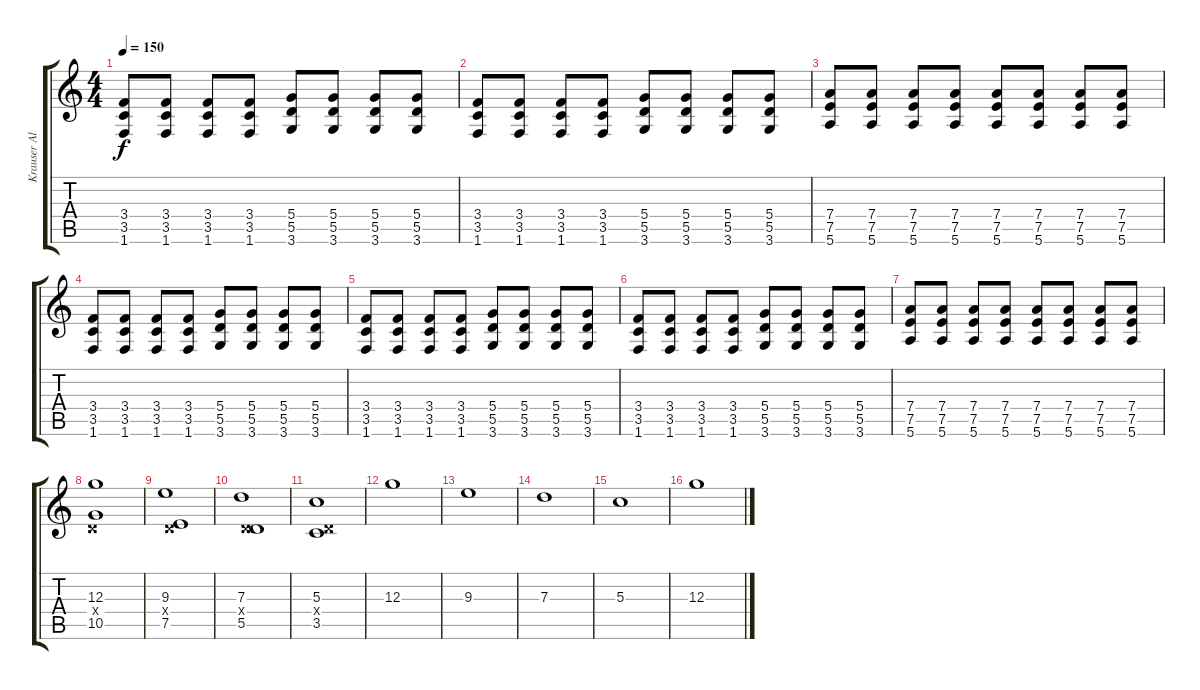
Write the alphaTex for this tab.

\track ("Krauser Alex" "Krauser Al") {instrument distortionguitar}
\staff {score tabs}
\tuning (E4 B3 G3 D3 A2 E2) {hide}
\ts (4 4)
\tempo 150
\clef g2
\ks c
(3.4 3.5 1.6).8{dy f} (3.4 3.5 1.6).8 (3.4 3.5 1.6).8 (3.4 3.5 1.6).8 (5.4 5.5 3.6).8 (5.4 5.5 3.6).8 (5.4 5.5 3.6).8 (5.4 5.5 3.6).8 |
(3.4 3.5 1.6).8 (3.4 3.5 1.6).8 (3.4 3.5 1.6).8 (3.4 3.5 1.6).8 (5.4 5.5 3.6).8 (5.4 5.5 3.6).8 (5.4 5.5 3.6).8 (5.4 5.5 3.6).8 |
(7.4 7.5 5.6).8 (7.4 7.5 5.6).8 (7.4 7.5 5.6).8 (7.4 7.5 5.6).8 (7.4 7.5 5.6).8 (7.4 7.5 5.6).8 (7.4 7.5 5.6).8 (7.4 7.5 5.6).8 |
(3.4 3.5 1.6).8 (3.4 3.5 1.6).8 (3.4 3.5 1.6).8 (3.4 3.5 1.6).8 (5.4 5.5 3.6).8 (5.4 5.5 3.6).8 (5.4 5.5 3.6).8 (5.4 5.5 3.6).8 |
(3.4 3.5 1.6).8 (3.4 3.5 1.6).8 (3.4 3.5 1.6).8 (3.4 3.5 1.6).8 (5.4 5.5 3.6).8 (5.4 5.5 3.6).8 (5.4 5.5 3.6).8 (5.4 5.5 3.6).8 |
(3.4 3.5 1.6).8 (3.4 3.5 1.6).8 (3.4 3.5 1.6).8 (3.4 3.5 1.6).8 (5.4 5.5 3.6).8 (5.4 5.5 3.6).8 (5.4 5.5 3.6).8 (5.4 5.5 3.6).8 |
(7.4 7.5 5.6).8 (7.4 7.5 5.6).8 (7.4 7.5 5.6).8 (7.4 7.5 5.6).8 (7.4 7.5 5.6).8 (7.4 7.5 5.6).8 (7.4 7.5 5.6).8 (7.4 7.5 5.6).8 |
(12.3 0.4{x} 10.5).1 |
(9.3 0.4{x} 7.5).1 |
(7.3 0.4{x} 5.5).1 |
(5.3 0.4{x} 3.5).1 |
12.3.1 |
9.3.1 |
7.3.1 |
5.3.1 |
12.3.1
